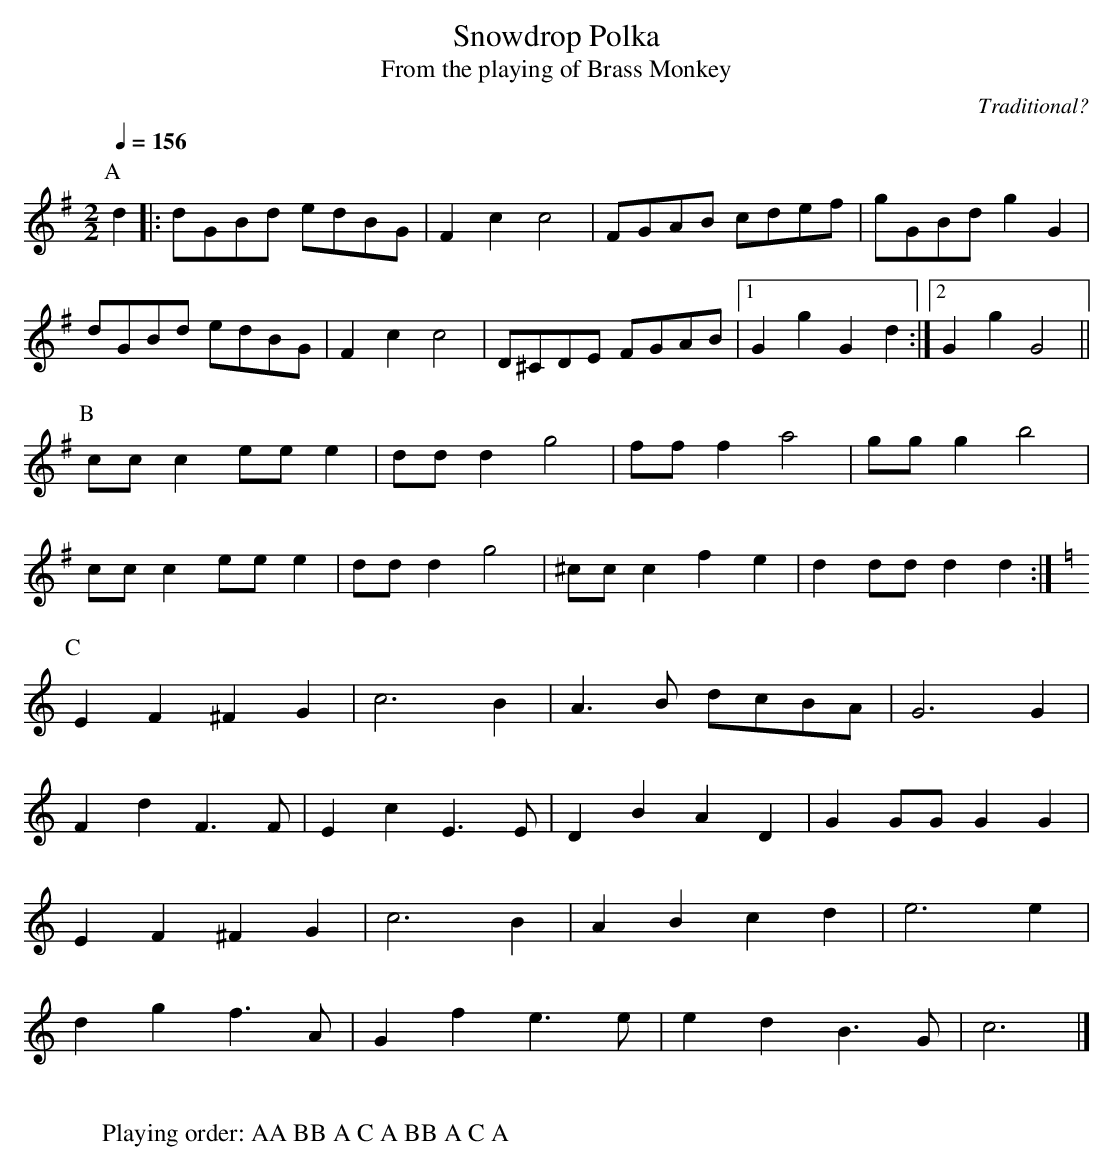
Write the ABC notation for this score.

X:1
T:Snowdrop Polka
T:From the playing of Brass Monkey
C:Traditional?
M:2/2
L:1/8
Q:1/4=156
K:G
P:A
d2|:dGBd edBG|F2 c2 c4|FGAB cdef|gGBd g2 G2|
dGBd edBG|F2 c2 c4|D^CDE FGAB|1G2 g2 G2 d2:|2 G2 g2 G4||
P:B
cc c2 ee e2|dd d2 g4|ff f2 a4|gg g2 b4|
cc c2 ee e2|dd d2 g4|^cc c2 f2 e2|d2 dd d2 d2:|
K:C
P:C
E2 F2 ^F2 G2|c6 B2|A2>B2 dcBA|G6 G2|
F2 d2 F2>F2|E2 c2 E2>E2|D2 B2 A2 D2|G2 GG G2 G2|
E2 F2 ^F2 G2|c6 B2|A2 B2 c2 d2|e6 e2|
d2 g2 f2>A2|G2 f2 e2>e2|e2 d2 B2>G2|c6|]
W:
W:Playing order: AA BB A C A BB A C A
